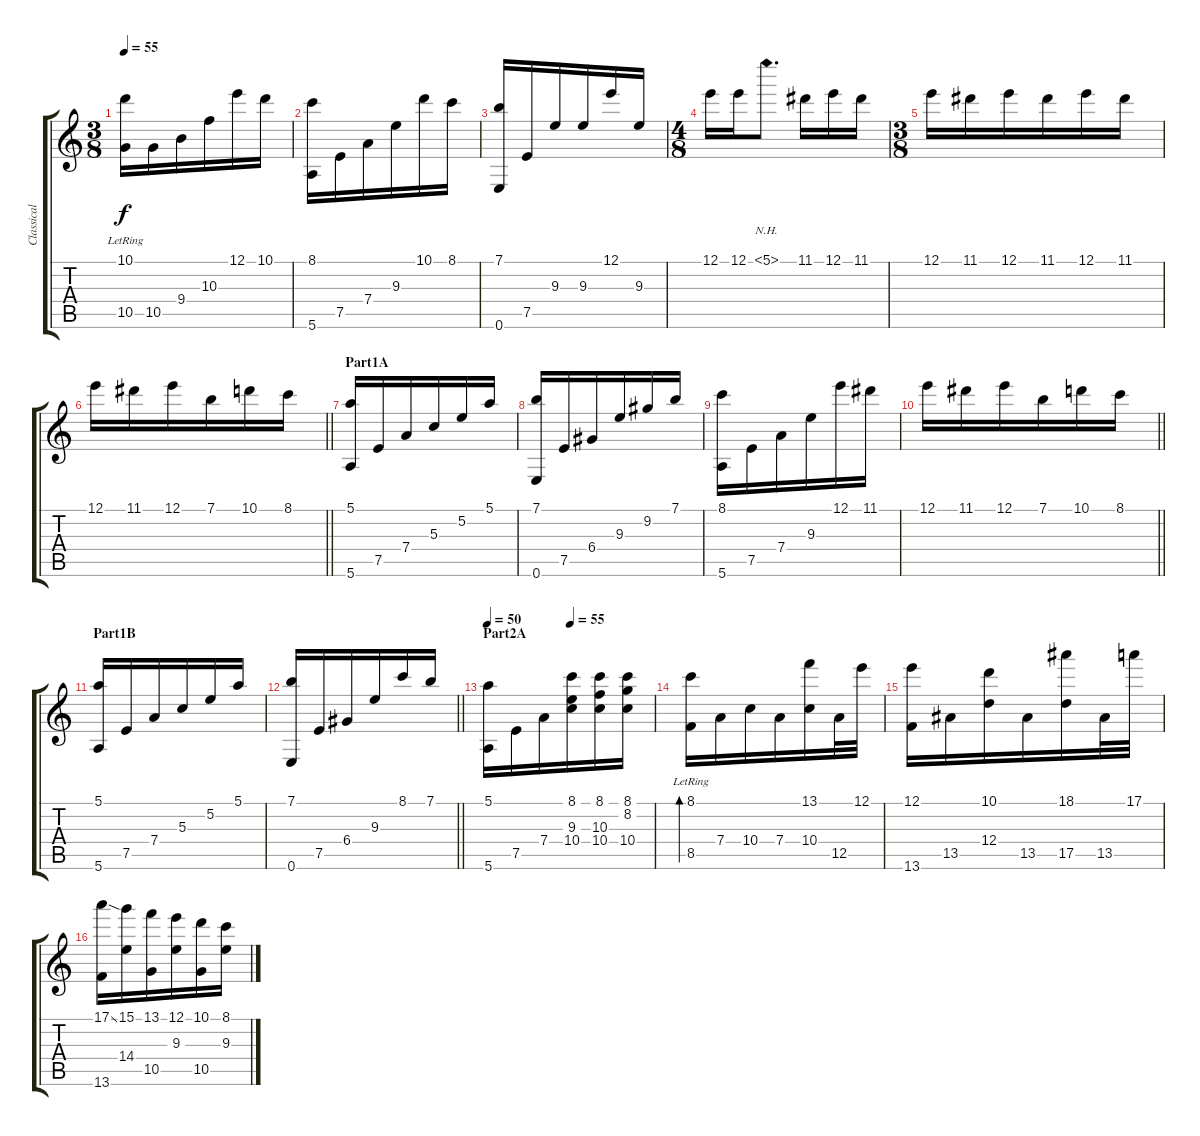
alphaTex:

\track ("Classical Guitar" "Classical ") {instrument acousticguitarnylon}
\staff {score tabs}
\tuning (E4 B3 G3 D3 A2 E2) {hide}
\ts (3 8)
\tempo 55
\clef g2
\ks c
(10.1 10.5{lr}).16{dy f} 10.5.16 9.4.16 10.3.16 12.1.16 10.1.16 |
(8.1 5.6).16 7.5.16 7.4.16 9.3.16 10.1.16 8.1.16 |
(7.1 0.6).16 7.5.16 9.3.16 9.3.16 12.1.16 9.3.16 |
\ts (4 8)
12.1.16 12.1.16 5.1{nh}.8{d} 11.1.16 12.1.16 11.1.16 |
\ts (3 8)
12.1.16 11.1.16 12.1.16 11.1.16 12.1.16 11.1.16 |
\barLineRight lightlight
12.1.16 11.1.16 12.1.16 7.1.16 10.1.16 8.1.16 |
\section ("" "Part1A")
(5.1 5.6).16 7.5.16 7.4.16 5.3.16 5.2.16 5.1.16 |
(7.1 0.6).16 7.5.16 6.4.16 9.3.16 9.2.16 7.1.16 |
(8.1 5.6).16 7.5.16 7.4.16 9.3.16 12.1.16 11.1.16 |
\barLineRight lightlight
12.1.16 11.1.16 12.1.16 7.1.16 10.1.16 8.1.16 |
\section ("" "Part1B")
(5.1 5.6).16 7.5.16 7.4.16 5.3.16 5.2.16 5.1.16 |
\barLineRight lightlight
(7.1 0.6).16 7.5.16 6.4.16 9.3.16 8.1.16 7.1.16 |
\section ("" "Part2A")
\tempo 50
\tempo (55 0.5)
(5.1 5.6).16 7.5.16 7.4.16 (8.1 9.3 10.4).16 (8.1 10.3 10.4).16 (8.1 8.2 10.4).16 |
(8.1 8.5{lr}).16{bd 60} 7.4.16 10.4.16 7.4.16 (13.1 10.4).16 12.5.32 12.1.32 |
(12.1 13.6).16 13.5.16 (10.1 12.4).16 13.5.16 (18.1 17.5).16 13.5.32 17.1.32 |
(17.1{ss} 13.6).16 (15.1 14.4).16 (13.1 10.5).16 (12.1 9.3).16 (10.1 10.5).16 (8.1 9.3).16
